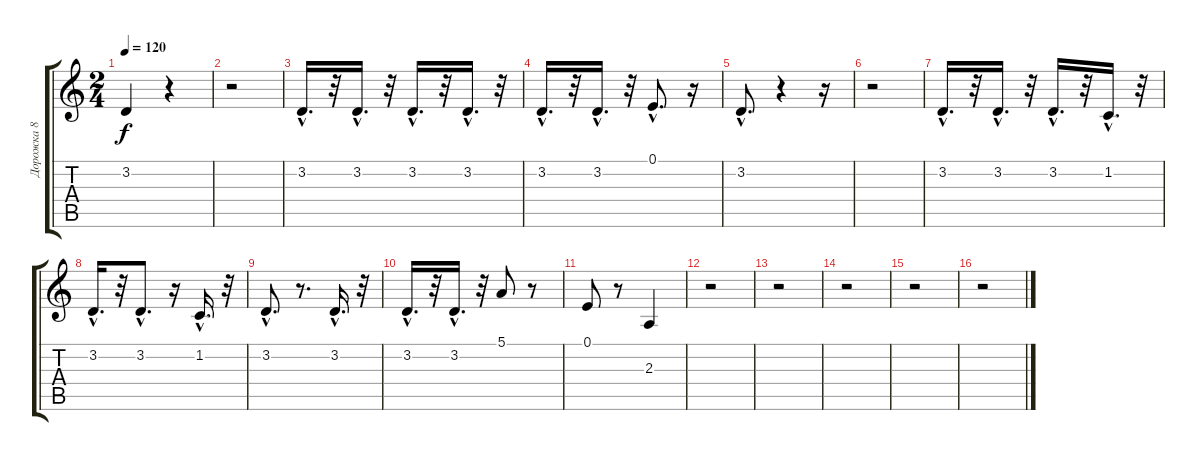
\track ("Дорожка 8" "Дорожка 8") {instrument fx5brightness}
\staff {score tabs}
\tuning (E4 B3 G3 D3 A2 D2) {hide}
\ts (2 4)
\tempo 120
\clef g2
\ks c
3.2.4{dy f} r.4 |
r.2 |
3.2{hac}.16{d} r.32 3.2{hac}.16{d} r.32 3.2{hac}.16{d} r.32 3.2{hac}.16{d} r.32 |
3.2{hac}.16{d} r.32 3.2{hac}.16{d} r.32 0.1{hac}.8{d} r.16 |
3.2{hac}.8{d} r.4 r.16 |
r.2 |
3.2{hac}.16{d} r.32 3.2{hac}.16{d} r.32 3.2{hac}.16{d} r.32 1.2{hac}.16{d} r.32 |
3.2{hac}.16{d} r.32 3.2{hac}.8{d} r.16 1.2{hac}.16{d} r.32 |
3.2{hac}.8{d} r.8{d} 3.2{hac}.16{d} r.32 |
3.2{hac}.16{d} r.32 3.2{hac}.16{d} r.32 5.1.8 r.8 |
0.1.8 r.8 2.3.4 |
r.2 |
r.2 |
r.2 |
r.2 |
r.2
